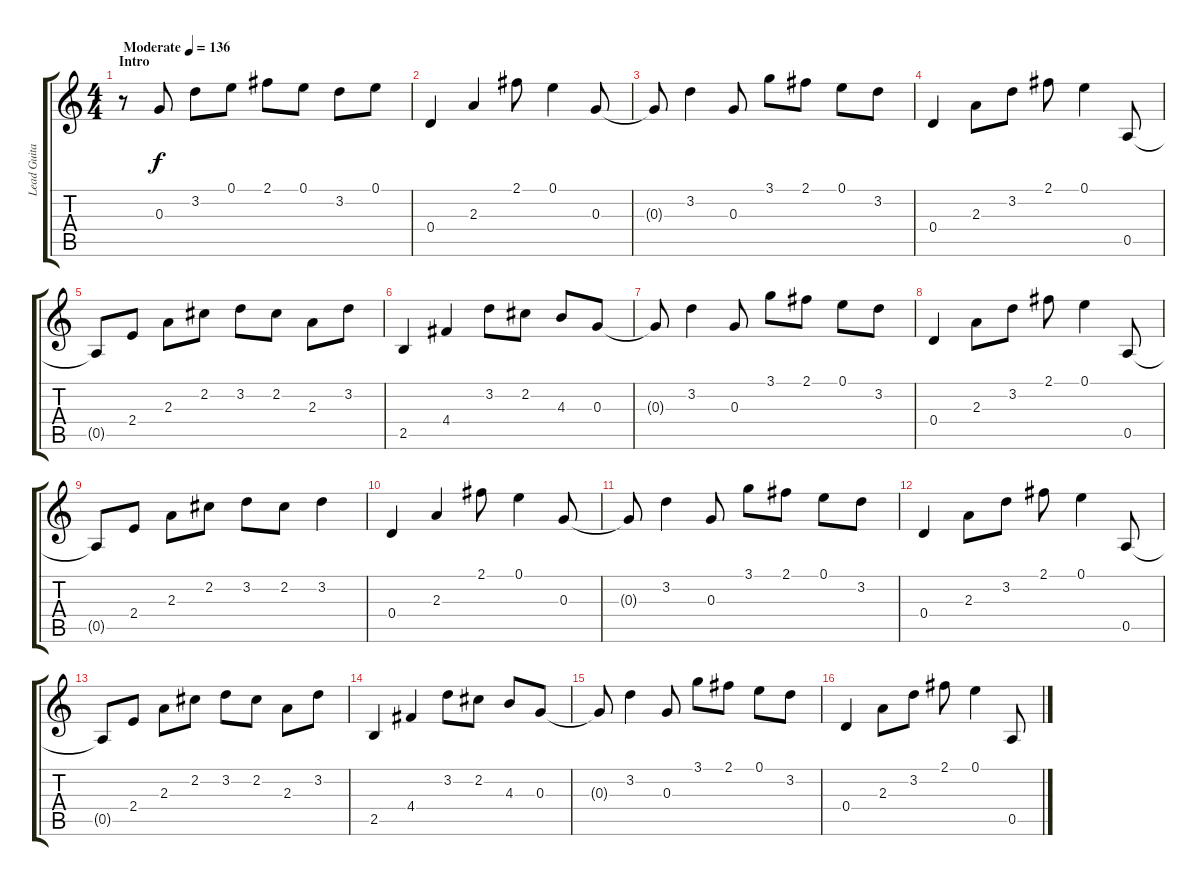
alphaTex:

\track ("Lead Guitar II" "Lead Guita") {instrument electricguitarjazz}
\staff {score tabs}
\tuning (E4 B3 G3 D3 A2 E2) {hide}
\ts (4 4)
\section ("" "Intro")
\tempo (136 "Moderate")
\clef g2
\ks c
r.8{dy f instrument electricguitarjazz} 0.3.8 3.2.8 0.1.8 2.1.8 0.1.8 3.2.8 0.1.8 |
0.4.4 2.3.4 2.1.8 0.1.4 0.3.8 |
0.3{t}.8 3.2.4 0.3.8 3.1.8 2.1.8 0.1.8 3.2.8 |
0.4.4 2.3.8 3.2.8 2.1.8 0.1.4 0.5.8 |
0.5{t}.8 2.4.8 2.3.8 2.2.8 3.2.8 2.2.8 2.3.8 3.2.8 |
2.5.4 4.4.4 3.2.8 2.2.8 4.3.8 0.3.8 |
0.3{t}.8 3.2.4 0.3.8 3.1.8 2.1.8 0.1.8 3.2.8 |
0.4.4 2.3.8 3.2.8 2.1.8 0.1.4 0.5.8 |
0.5{t}.8 2.4.8 2.3.8 2.2.8 3.2.8 2.2.8 3.2.4 |
0.4.4 2.3.4 2.1.8 0.1.4 0.3.8 |
0.3{t}.8 3.2.4 0.3.8 3.1.8 2.1.8 0.1.8 3.2.8 |
0.4.4 2.3.8 3.2.8 2.1.8 0.1.4 0.5.8 |
0.5{t}.8 2.4.8 2.3.8 2.2.8 3.2.8 2.2.8 2.3.8 3.2.8 |
2.5.4 4.4.4 3.2.8 2.2.8 4.3.8 0.3.8 |
0.3{t}.8 3.2.4 0.3.8 3.1.8 2.1.8 0.1.8 3.2.8 |
0.4.4 2.3.8 3.2.8 2.1.8 0.1.4 0.5.8
